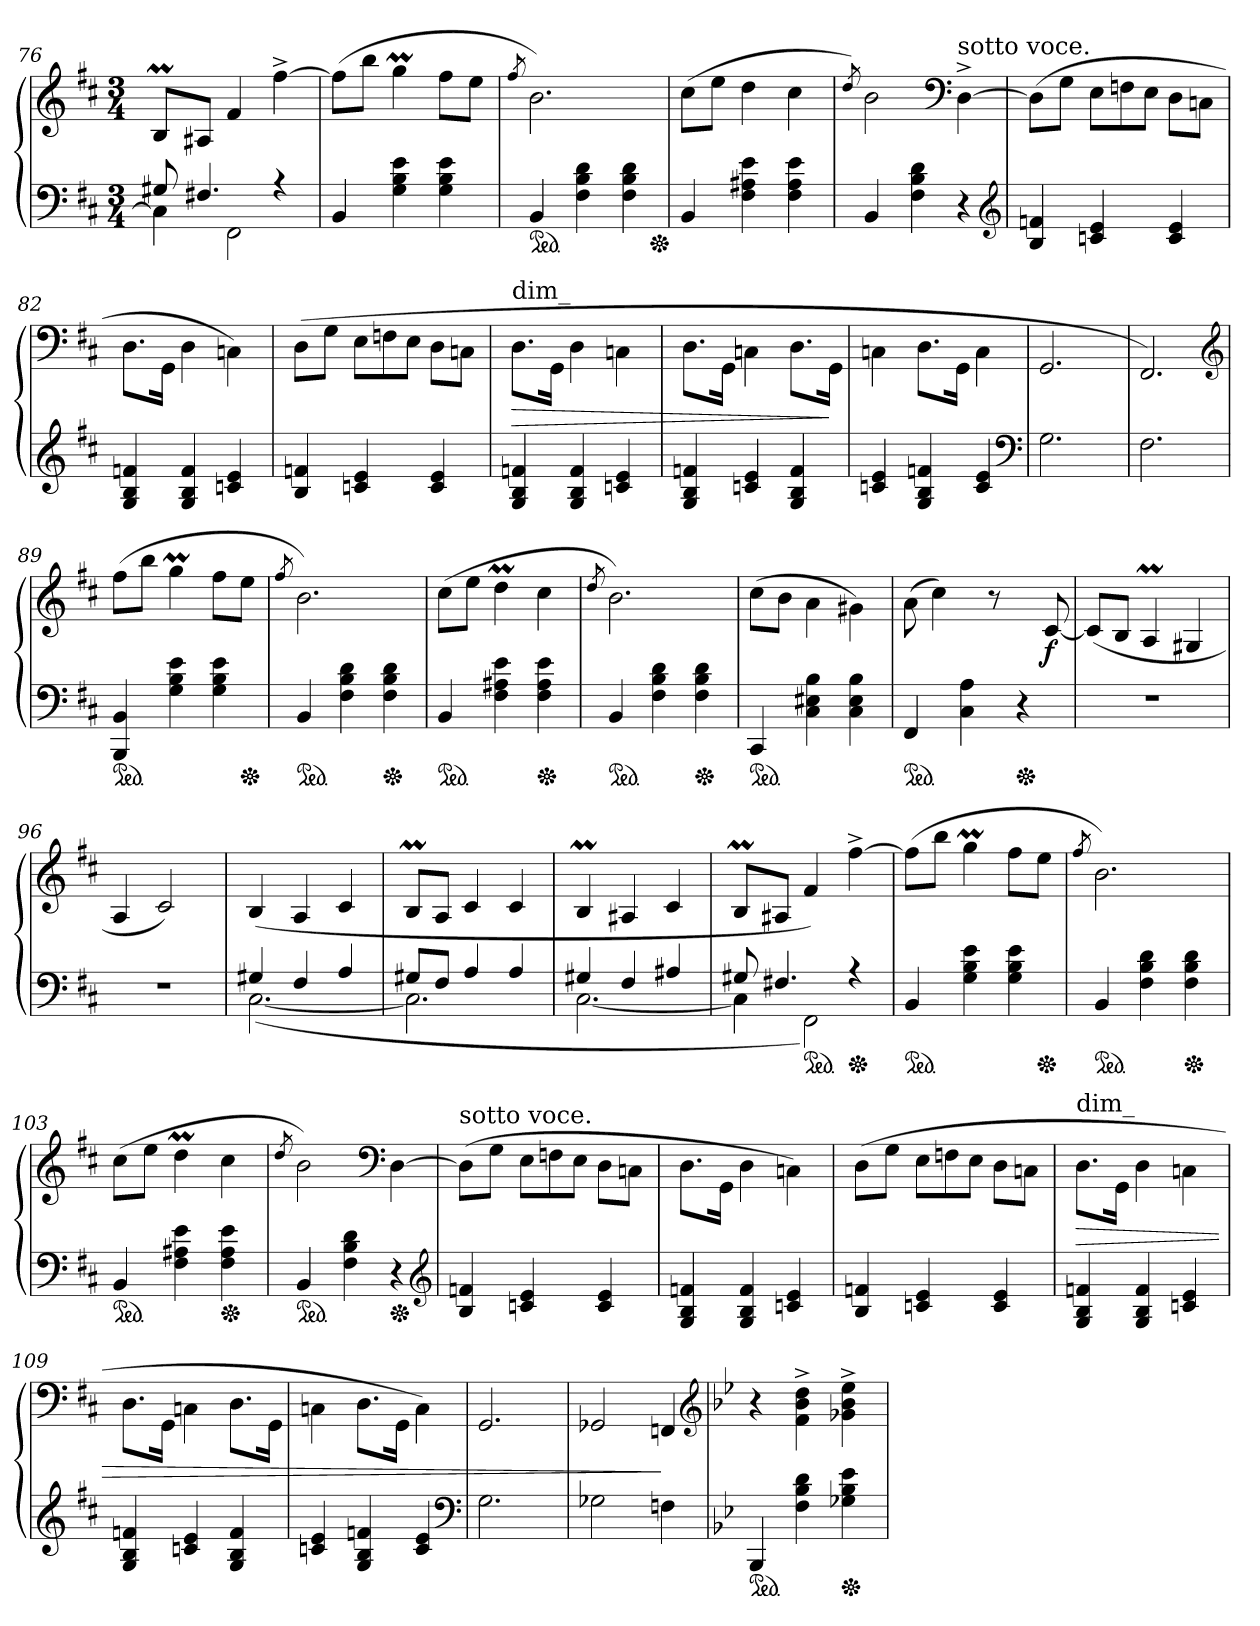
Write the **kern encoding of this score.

**kern	**kern	**dynam
*part1	*part1	*part1
*staff2	*staff1	*staff1/2
*clefF4	*clefG2	*
*k[f#c#]	*k[f#c#]	*
*M3/4	*M3/4	*
=76	=76	=76
*^	*	*
8G#X	4C#]	8BML	.
4.F#X	.	8A#XJ	.
.	2FF#	4f#	.
4r	.	[4ff#^	.
*v	*v	*	*
=77	=77	=77
4BB	(8ff#L]	.
.	8bbJ	.
4G 4B 4e	4ggM	.
4G 4B 4e	8ff#L	.
.	8eeJ	.
=78	=78	=78
.	8qff#/	.
*ped	*	*
4BB	2.b)	.
4F# 4B 4d	.	.
4F# 4B 4d	.	.
*Xped	*	*
=79	=79	=79
4BB	(>8cc#L	.
.	8eeJ	.
4F# 4A#X 4e	4dd	.
4F# 4A# 4e	4cc#	.
=80	=80	=80
.	8qdd/)	.
4BB	2b	.
4F# 4B 4d	.	.
*	*clefF4	*
!	!LO:TX:a:t=sotto voce.	!
4r	[4D^	.
*clefG2	*	*
=81	=81	=81
4B 4fn	(8DL]	.
.	8GJ	.
*	*Xtuplet	*
4cn 4e	12EL	.
.	12Fn	.
.	12EJ	.
4c 4e	8D\L	.
.	8CnJ	.
=82	=82	=82
4G 4B 4fn	8.D\L	.
.	16GG\Jk	.
4G 4B 4f	4D	.
4cn 4e	4Cn\)	.
=83	=83	=83
4B 4fn	(>8DL	.
.	8GJ	.
4cn 4e	12EL	.
.	12Fn	.
.	12EJ	.
4c 4e	8D\L	.
.	8CnJ	.
=84	=84	=84
!	!LO:TX:a:t=dim_	!
!	!	!LO:HP:b
4G 4B 4fn	8.D\L	>
.	16GGJk	.
4G 4B 4f	4D	.
4cn 4e	4Cn\	.
=85	=85	=85
4G 4B 4fn	8.D\L	.
.	16GGJk	.
4cn 4e	4Cn\	.
4G 4B 4f	8.D\L	.
.	16GGJk	]
=86	=86	=86
4cn 4e	4Cn\	.
4G 4B 4fn	8.D\L	.
.	16GGJk	.
4c 4e	4C\	.
*clefF4	*	*
=87	=87	=87
2.G	2.GG	.
=88	=88	=88
2.F#	2.FF#)	.
*	*clefG2	*
=89	=89	=89
*ped	*	*
4BBB 4BB	(8ff#L	.
.	8bbJ	.
4G 4B 4e	4ggM	.
4G 4B 4e	8ff#L	.
*Xped	*	*
.	8eeJ	.
=90	=90	=90
.	8qff#/	.
*ped	*	*
4BB	2.b)	.
4F# 4B 4d	.	.
*Xped	*	*
4F# 4B 4d	.	.
=91	=91	=91
*ped	*	*
4BB	(8cc#L	.
.	8eeJ	.
4F# 4A#X 4e	4ddM	.
*Xped	*	*
4F# 4A# 4e	4cc#	.
=92	=92	=92
.	8qdd/	.
*ped	*	*
4BB	2.b)	.
4F# 4B 4d	.	.
*Xped	*	*
4F# 4B 4d	.	.
=93	=93	=93
*ped	*	*
4CC#	(8cc#L	.
.	8bJ	.
4C# 4E#X 4B	4a\	.
4C# 4E# 4B	4g#X\)	.
=94	=94	=94
*ped	*	*
4FF#	(8a\	.
.	4cc#)	.
4C# 4A	.	.
.	8r	.
*Xped	*	*
4r	8ryy	.
.	[8c#	f
=95	=95	=95
2.r	(8c#L]	.
.	8BJ	.
.	4AM	.
.	4G#X	.
=96	=96	=96
2.r	4A	.
.	2c#)	.
=97	=97	=97
*^	*	*
4G#X	([2.C#	(<4B	.
4F#	.	4A	.
4A	.	4c#	.
=98	=98	=98	=98
8G#XL	2.C#]	8BML	.
8F#J	.	8AJ	.
4A	.	4c#	.
4A	.	4c#	.
=99	=99	=99	=99
4G#X	[2.C#	4BM	.
4F#	.	4A#X	.
4A#X	.	4c#	.
=100	=100	=100	=100
8G#X	4C#]	8BML	.
4.F#X	.	8A#XJ	.
*ped	*	*	*
.	2FF#)	4f#)	.
*Xped	*	*	*
4r	.	[4ff#^	.
*v	*v	*	*
=101	=101	=101
*ped	*	*
4BB	(8ff#L]	.
.	8bbJ	.
4G 4B 4e	4ggM	.
4G 4B 4e	8ff#L	.
*Xped	*	*
.	8eeJ	.
=102	=102	=102
.	8qff#/	.
*ped	*	*
4BB	2.b)	.
4F# 4B 4d	.	.
*Xped	*	*
4F# 4B 4d	.	.
=103	=103	=103
*ped	*	*
4BB	(8cc#L	.
.	8eeJ	.
4F# 4A#X 4e	4ddM	.
*Xped	*	*
4F# 4A# 4e	4cc#	.
=104	=104	=104
.	8qdd/	.
*ped	*	*
4BB	2b)	.
4F# 4B 4d	.	.
*	*clefF4	*
*Xped	*	*
4r	[4D	.
*clefG2	*	*
=105	=105	=105
!	!LO:TX:a:t=sotto voce.	!
4B 4fn	(8DL]	.
.	8GJ	.
4cn 4e	12EL	.
.	12Fn	.
.	12EJ	.
4c 4e	8D\L	.
.	8Cn\J	.
=106	=106	=106
4G 4B 4fn	8.D\L	.
.	16GG\Jk	.
4G 4B 4f	4D	.
4cn 4e	4Cn\)	.
=107	=107	=107
4B 4fn	(8DL	.
.	8GJ	.
4cn 4e	12EL	.
.	12Fn	.
.	12EJ	.
4c 4e	8D\L	.
.	8Cn\J	.
=108	=108	=108
!	!LO:TX:a:t=dim_	!
!	!	!LO:HP:b
4G 4B 4fn	8.D\L	>
.	16GG\Jk	.
4G 4B 4f	4D	.
4cn 4e	4Cn\	.
=109	=109	=109
4G 4B 4fn	8.D\L	.
.	16GG\Jk	.
4cn 4e	4Cn\	.
4G 4B 4f	8.D\L	.
.	16GG\Jk	.
=110	=110	=110
4cn 4e	4Cn\	.
4G 4B 4fn	8.D\L	.
.	16GG\Jk	.
4c 4e	4C\)	.
*clefF4	*	*
=111	=111	=111
2.G	2.GG	.
=112	=112	=112
2G-X	2GG-X	.
4Fn	4FFn	]
*	*clefG2	*
=113	=113	=113
*k[b-e-]	*k[b-e-]	*
*ped	*	*
4BBB-	4r	.
4F 4B- 4d	4f^\ 4b-^\ 4dd^\	.
*Xped	*	*
4G-X 4B- 4e-	4g-X^ 4b-^ 4ee-^	.
=	=	=
*-	*-	*-
